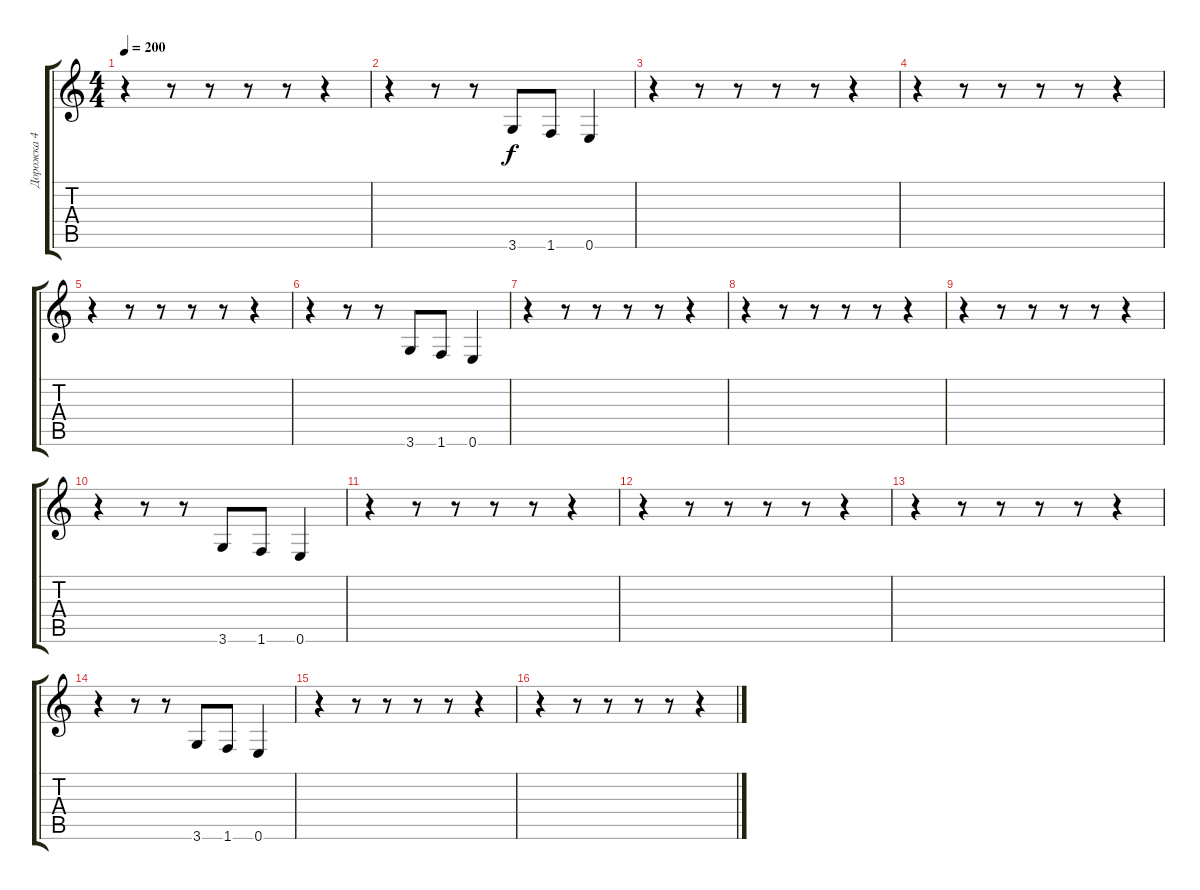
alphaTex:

\track ("Дорожка 4" "Дорожка 4") {instrument electricbasspick}
\staff {score tabs}
\tuning (E4 B3 G3 D3 A2 E2) {hide}
\ts (4 4)
\tempo 200
\clef g2
\ks c
r.4{dy f} r.8 r.8 r.8 r.8 r.4 |
r.4 r.8 r.8 3.6.8 1.6.8 0.6.4 |
r.4 r.8 r.8 r.8 r.8 r.4 |
r.4 r.8 r.8 r.8 r.8 r.4 |
r.4 r.8 r.8 r.8 r.8 r.4 |
r.4 r.8 r.8 3.6.8 1.6.8 0.6.4 |
r.4 r.8 r.8 r.8 r.8 r.4 |
r.4 r.8 r.8 r.8 r.8 r.4 |
r.4 r.8 r.8 r.8 r.8 r.4 |
r.4 r.8 r.8 3.6.8 1.6.8 0.6.4 |
r.4 r.8 r.8 r.8 r.8 r.4 |
r.4 r.8 r.8 r.8 r.8 r.4 |
r.4 r.8 r.8 r.8 r.8 r.4 |
r.4 r.8 r.8 3.6.8 1.6.8 0.6.4 |
r.4 r.8 r.8 r.8 r.8 r.4 |
r.4 r.8 r.8 r.8 r.8 r.4
